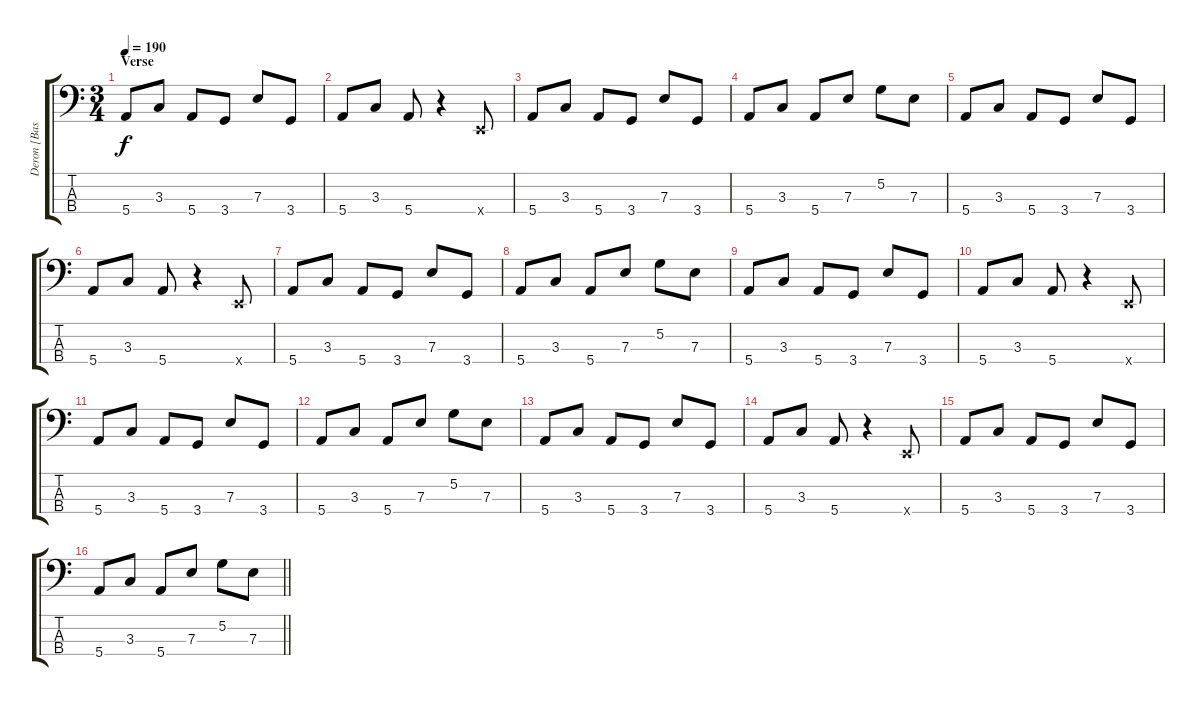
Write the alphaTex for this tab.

\track ("Deron [Bass]" "Deron [Bas") {instrument electricbasspick}
\staff {score tabs}
\tuning (G2 D2 A1 E1) {hide}
\ts (3 4)
\section ("" "Verse")
\tempo 190
\clef f4
\ks c
5.4.8{dy f} 3.3.8 5.4.8 3.4.8 7.3.8 3.4.8 |
5.4.8 3.3.8 5.4.8 r.4 0.4{x}.8 |
5.4.8 3.3.8 5.4.8 3.4.8 7.3.8 3.4.8 |
5.4.8 3.3.8 5.4.8 7.3.8 5.2.8 7.3.8 |
5.4.8 3.3.8 5.4.8 3.4.8 7.3.8 3.4.8 |
5.4.8 3.3.8 5.4.8 r.4 0.4{x}.8 |
5.4.8 3.3.8 5.4.8 3.4.8 7.3.8 3.4.8 |
5.4.8 3.3.8 5.4.8 7.3.8 5.2.8 7.3.8 |
5.4.8 3.3.8 5.4.8 3.4.8 7.3.8 3.4.8 |
5.4.8 3.3.8 5.4.8 r.4 0.4{x}.8 |
5.4.8 3.3.8 5.4.8 3.4.8 7.3.8 3.4.8 |
5.4.8 3.3.8 5.4.8 7.3.8 5.2.8 7.3.8 |
5.4.8 3.3.8 5.4.8 3.4.8 7.3.8 3.4.8 |
5.4.8 3.3.8 5.4.8 r.4 0.4{x}.8 |
5.4.8 3.3.8 5.4.8 3.4.8 7.3.8 3.4.8 |
\barLineRight lightlight
5.4.8 3.3.8 5.4.8 7.3.8 5.2.8 7.3.8
